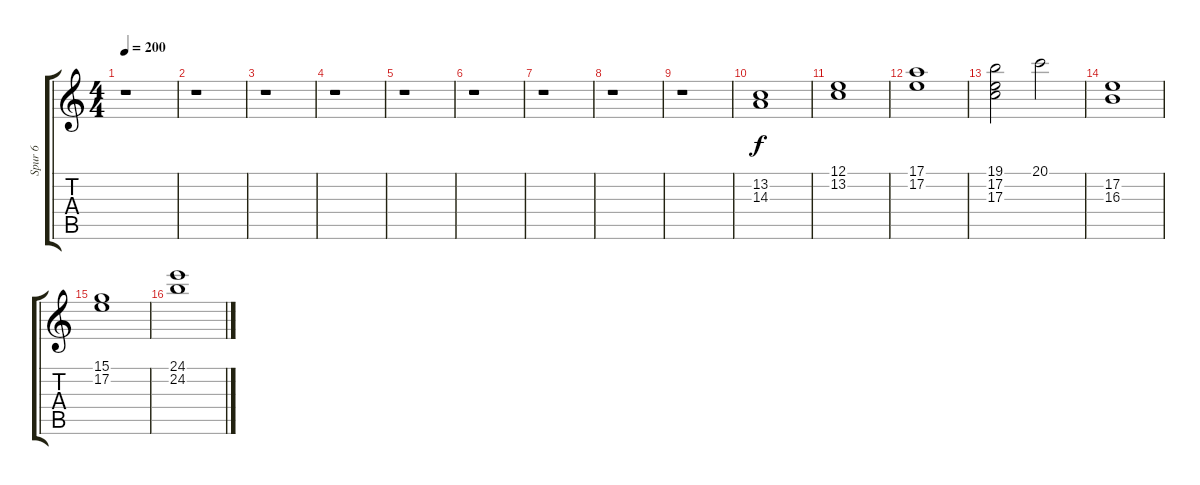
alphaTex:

\track ("Spur 6" "Spur 6") {instrument synthstrings2}
\staff {score tabs}
\tuning (E4 B3 G3 D3 A2 E2) {hide}
\ts (4 4)
\tempo 200
\clef g2
\ks c
r.1{dy f} |
r.1 |
r.1 |
r.1 |
r.1 |
r.1 |
r.1 |
r.1 |
r.1 |
(13.2 14.3).1 |
(12.1 13.2).1 |
(17.1 17.2).1 |
(19.1 17.2 17.3).2 20.1.2 |
(17.2 16.3).1 |
(15.1 17.2).1 |
(24.1 24.2).1
